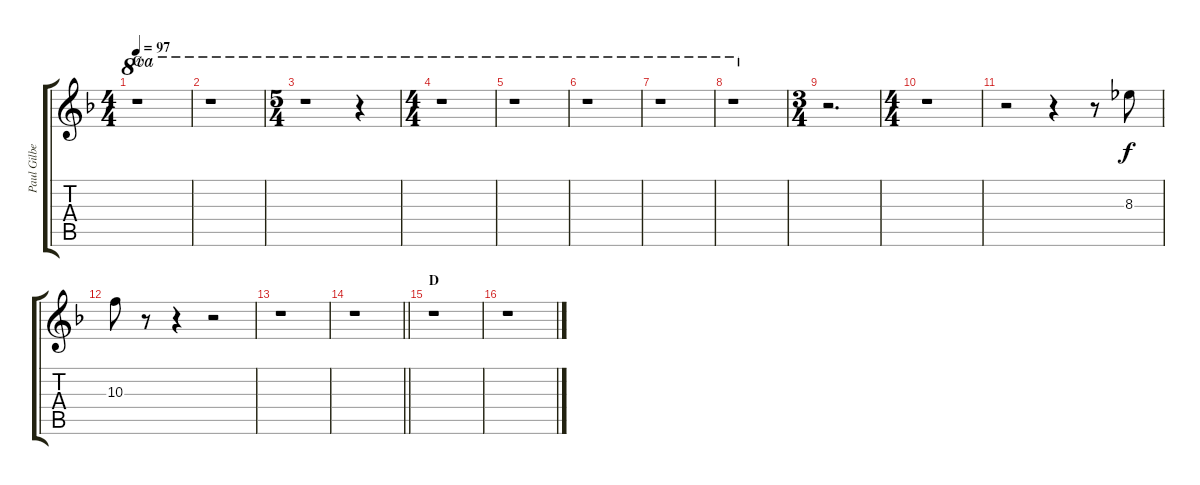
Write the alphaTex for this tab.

\track ("Paul Gilbert" "Paul Gilbe") {instrument distortionguitar}
\staff {score tabs}
\tuning (E4 B3 G3 D3 A2 E2) {hide}
\ts (4 4)
\section ("" "C")
\tempo 97
\clef g2
\ks f
r.1{ot 8va dy f} |
r.1{ot 8va} |
\ts (5 4)
r.1{ot 8va} r.4{ot 8va} |
\ts (4 4)
r.1{ot 8va} |
r.1{ot 8va} |
r.1{ot 8va} |
r.1{ot 8va} |
r.1{ot 8va} |
\ts (3 4)
r.2{d} |
\ts (4 4)
r.1 |
r.2 r.4 r.8 8.3.8 |
10.3.8 r.8 r.4 r.2 |
r.1 |
\barLineRight lightlight
r.1 |
\section ("" "D")
r.1 |
r.1
